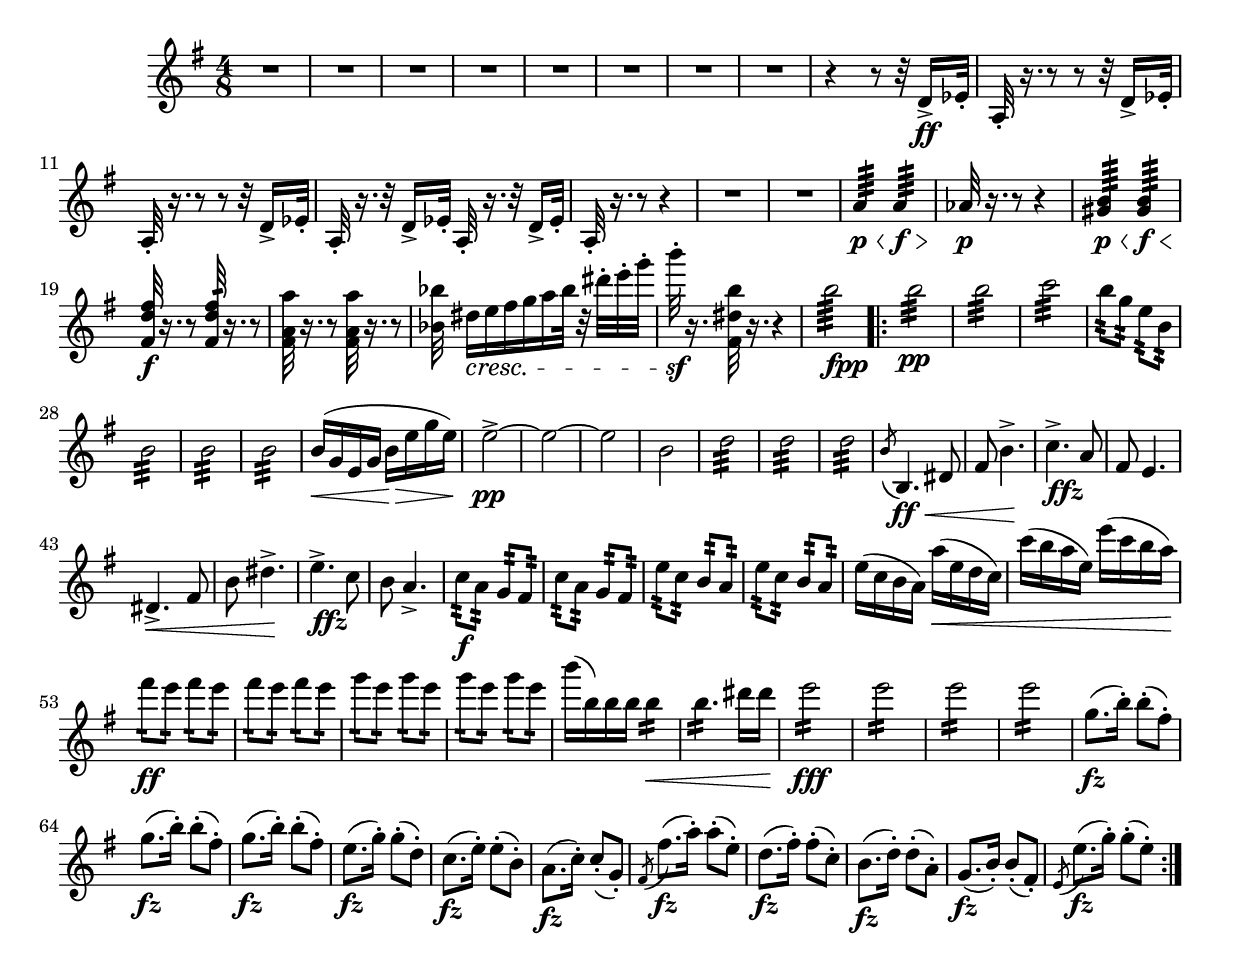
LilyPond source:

\score {
\relative c' {

	\time 4/8 \clef treble \key e \minor 
R2*8 | %p184, m9
r4 r8 r32 d16->\ff ees32-. | 
a,32-.  r16. r8 r8 r32 d16-> ees32-. | 
a,32-. r16. r8 r8 r32 d16-> ees32-. | 
a,32-. r16. r32 d16-> ees32-. a,32-. r16. r32 d16-> ees32-. |
a,32-. r16. r8 r4 | 
R2*2 | %p185, m16
a'4:64\p\< a4:64\f\> |
aes32\p r16. r8 r4 | 
<gis b>4:64\p\< <gis b>4:64\f\< | 
\stemUp <fis d' fis>32\f r16. r8 <fis d' fis>32:64 r16. r8 | 
\stemNeutral <fis a a'>32 r16. r8 <fis a a'>32 r16. r8 |
<bes bes'>32 dis16\cresc[e fis g a bes32] r32 dis-. e-. g-. | 
b32-.\sf r16. <fis,, dis' b'>32 r16. r4 | 
b'2:64_\markup {\dynamic fpp}
\repeat volta 2 {
	b2:32\pp | b2:32 | c2:32 | 
	b8:32 g:32 e:32 b:32 | 
	b2:32 | b2:32 | b2:32 | % p186, m31 
	b16(\< g e g b\> e g e) | 
	e2\pp->~ | e~ | e | b | 
	d2:32 | d:32 | d:32 | 
	\acciaccatura b8 b,4.\ff\< dis8 | fis8 b4.->\! | 
	c4.->_\markup{\dynamic ffz} a8 | fis8 e4. |   
	dis4.->\< fis8 | b8 dis4.->\! | % m45 
	e4.->_\markup{\dynamic ffz} c8 | b8 a4.-> |
	c8:32\f a:32 g:32 fis:32 | c':32 a:32 g:32 fis:32 | 
	e':32 c:32 b:32 a:32 | e':32 c:32 b:32 a:32 | 
	e'16( c b a) a'(\< e d c) | c'( b a e) e'(c b a) | 
	fis'8:16\ff e:16 fis:16 e:16 | fis8:16 e:16 fis:16 e:16 | %p187, m55 
	g8:16 e8:16 g8:16 e8:16 | g8:16 e8:16 g8:16 e8:16 | 
	b'16( b,) b b b4:16\< | b4.:16 dis16 dis | e2:16\fff | 
	e2:16 | e2:16 | e2:16 | 
	\repeat unfold 3 { g,8.\fz( b16-.) b8-.( fis8-.)} | %m.66 
	e8.\fz( g16-.) g8-.( d-.) | c8.(\fz e16-.) e8-.( b8-.) | 
	a8.(\fz c16-.) c8-.( g-.) | \acciaccatura fis8 fis'8.\fz( a16-.) a8-.( e-.) | 
	d8.(\fz fis16-.) fis8-.( c-.) | b8.\fz( d16-.) d8-.( a-.) | g8.(\fz b16-.) b8-.( fis-.) | 
	\acciaccatura e8 e'8.(\fz g16-.) g8-.( e-.) | 
}	



}
}